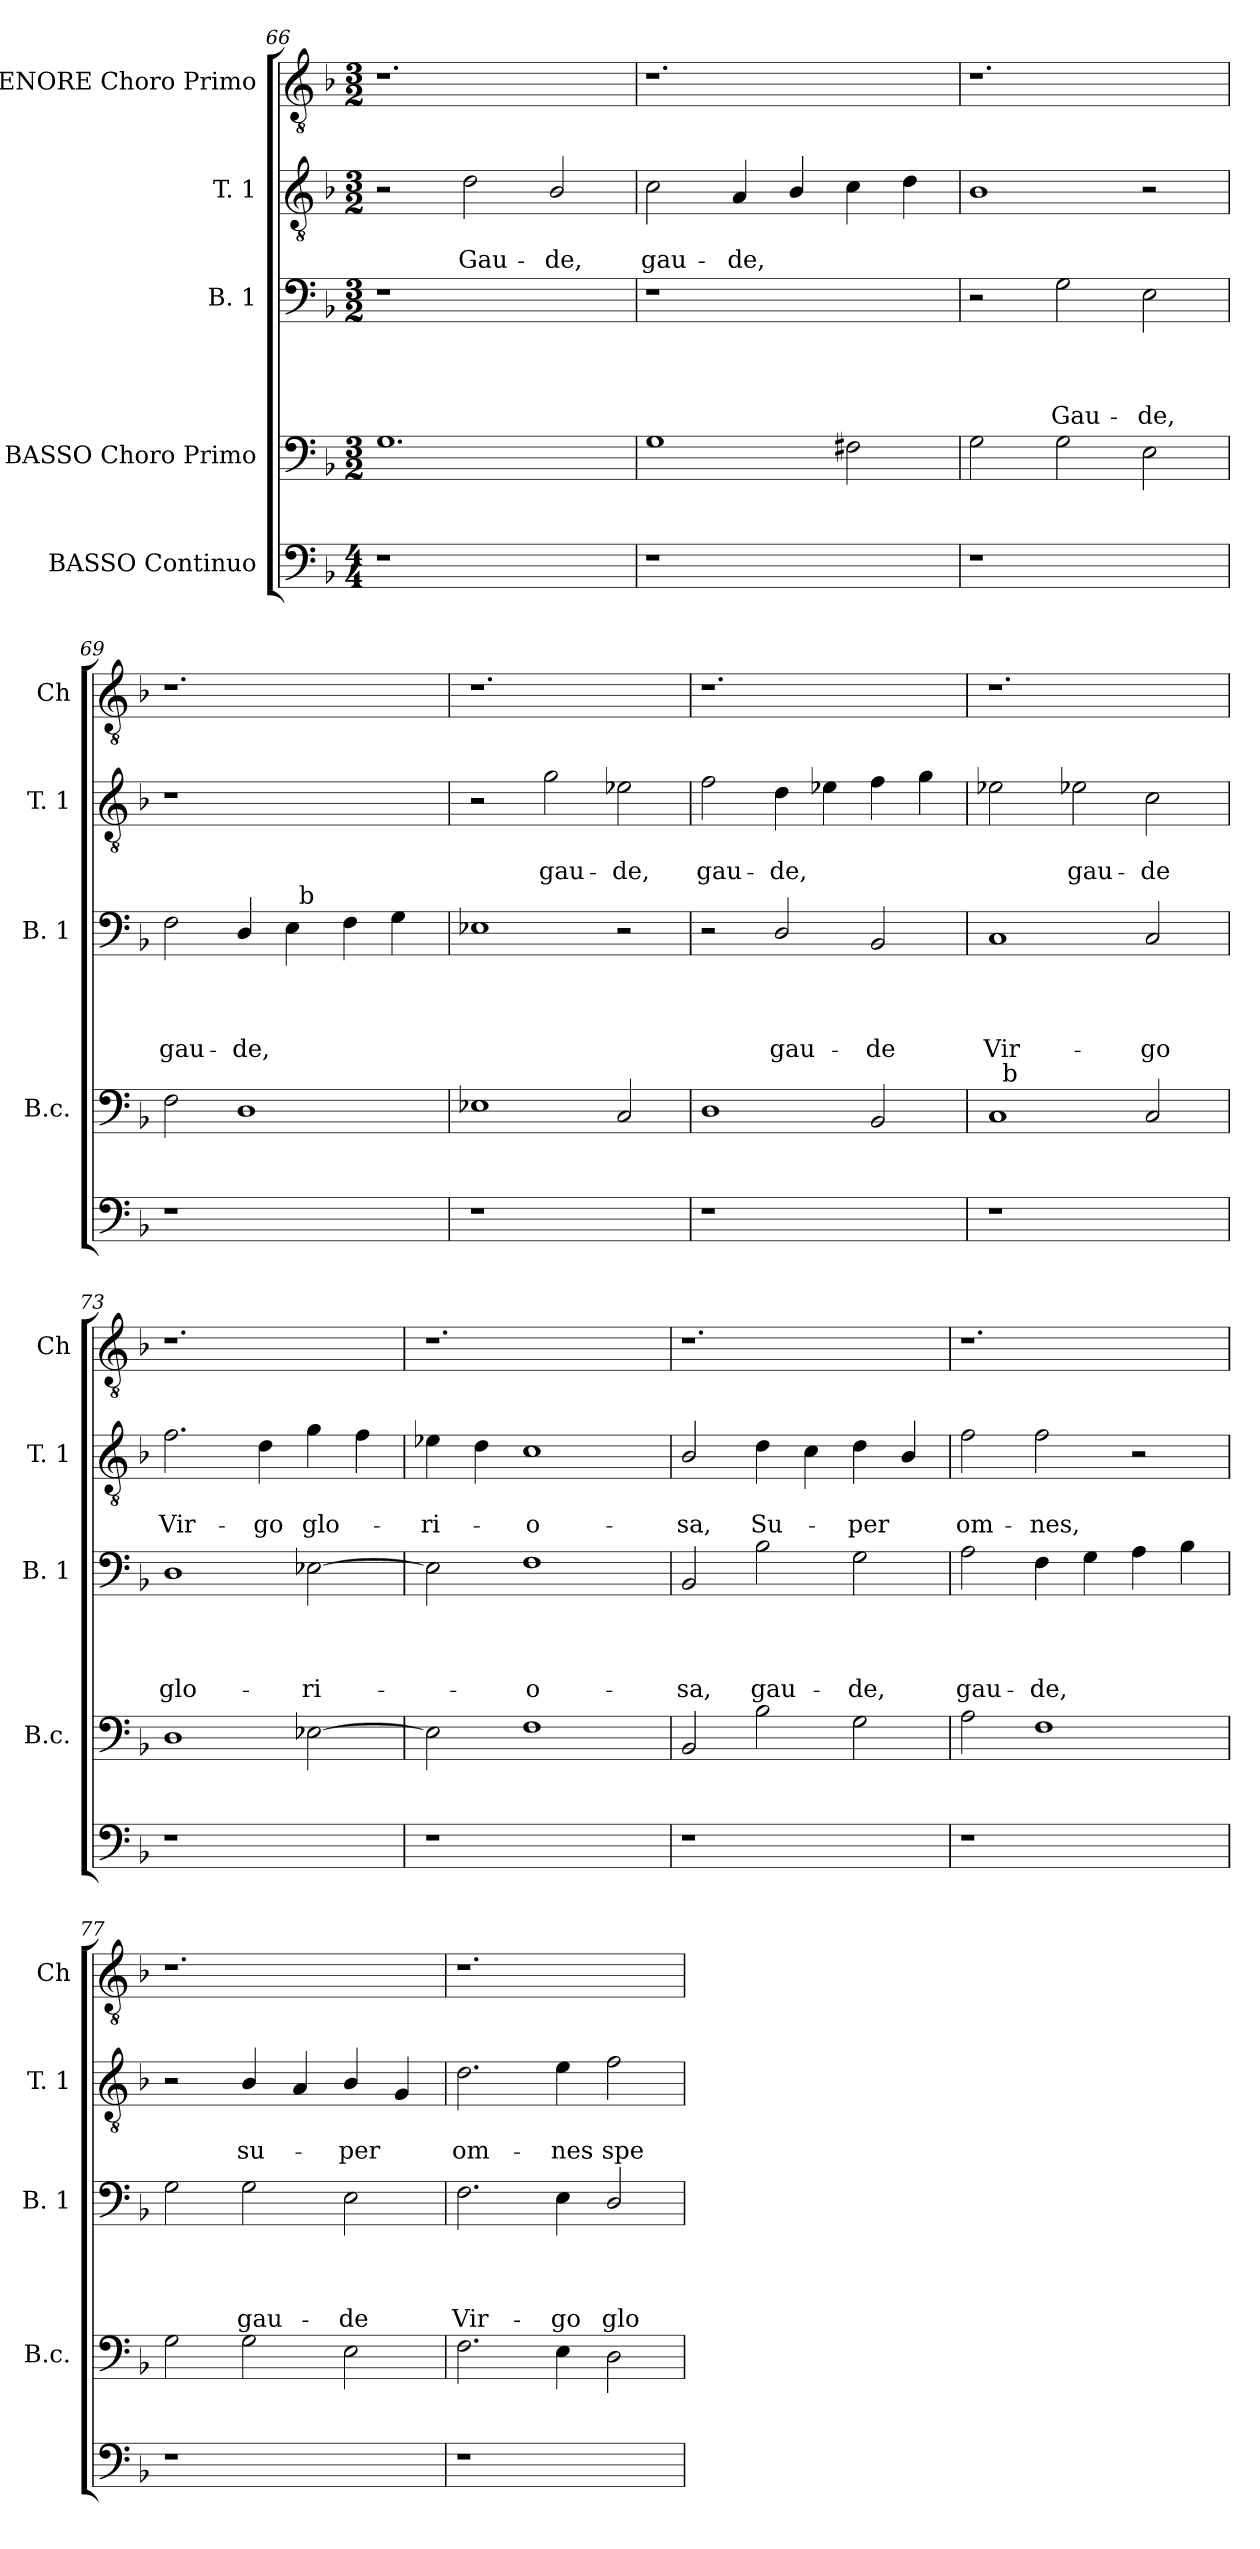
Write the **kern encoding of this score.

**kern	**kern	**kern	**text	**text	**text	**text	**kern	**text	**text	**kern
*part5	*part4	*part3	*part3	*part3	*part3	*part3	*part2	*part2	*part2	*part1
*staff5	*staff4	*staff3	*staff3	*staff3	*staff3	*staff3	*staff2	*staff2	*staff2	*staff1
*I"BASSO Continuo	*I"BASSO Choro Primo	*I"B. 1	*	*	*	*	*I"T. 1	*	*	*I"TENORE Choro Primo
*	*I'B.c.	*I'B. 1	*	*	*	*	*I'T. 1	*	*	*I'Ch
*clefF4	*clefF4	*clefF4	*	*	*	*	*clefGv2	*	*	*clefGv2
*ITrd7c12	*ITrd7c12	*	*	*	*	*	*	*	*	*
*k[b-]	*k[b-]	*k[b-]	*	*	*	*	*k[b-]	*	*	*k[b-]
*F:	*F:	*F:	*	*	*	*	*F:	*	*	*F:
*M4/4	*M3/2	*M3/2	*	*	*	*	*M3/2	*	*	*M3/2
=66	=66	=66	=66	=66	=66	=66	=66	=66	=66	=66
!	!	!LO:N:vis=1	!	!	!	!	!	!	!	!
1r	1.GG	1.r	.	.	.	.	2r	.	.	1.r
!	!	!	!	!	!	!	!	!	!LO:LY:b	!
.	.	.	.	.	.	.	2d\	.	Gau-	.
!	!	!	!	!	!	!	!	!	!LO:LY:b	!
2ryy	.	.	.	.	.	.	2B-/	.	-de,	.
=67	=67	=67	=67	=67	=67	=67	=67	=67	=67	=67
!	!	!LO:N:vis=1	!	!	!	!	!	!	!LO:LY:b	!
1r	1GG>	1.r	.	.	.	.	2c\	.	gau-	1.r
!	!	!	!	!	!	!	!	!	!LO:LY:b	!
.	.	.	.	.	.	.	4A/	.	-de,	.
.	.	.	.	.	.	.	4B-/	.	.	.
2ryy	2FF#X\	.	.	.	.	.	4c\	.	.	.
.	.	.	.	.	.	.	4d\	.	.	.
=68	=68	=68	=68	=68	=68	=68	=68	=68	=68	=68
1r	2GG\	2r	.	.	.	.	1B-	.	.	1.r
!	!	!	!	!	!	!LO:LY:b	!	!	!	!
.	2GG\	2G\	.	.	.	Gau-	.	.	.	.
!	!	!	!	!	!	!LO:LY:b	!	!	!	!
2ryy	2EE\	2E\	.	.	.	-de,	2r	.	.	.
!!LO:PB:g=z
=69	=69	=69	=69	=69	=69	=69	=69	=69	=69	=69
!	!	!	!	!	!	!LO:LY:b	!LO:N:vis=1	!	!	!
*	*	*^	*	*	*	*	*	*	*	*
1r	2FF\	2F\	2ryy	.	.	.	gau-	1.r	.	.	1.r
!	!	!	!	!	!	!	!LO:LY:b	!	!	!	!
.	1DD>	4D/	4ryy	.	.	.	-de,	.	.	.	.
.	.	4E\	32ryy	.	.	.	.	.	.	.	.
!	!	!	!LO:TX:a:t=b	!	!	!	!	!	!	!	!
.	.	.	2ryy	.	.	.	.	.	.	.	.
2ryy	.	4F\	.	.	.	.	.	.	.	.	.
.	.	4G\	.	.	.	.	.	.	.	.	.
.	.	.	8..ryy	.	.	.	.	.	.	.	.
*	*	*v	*v	*	*	*	*	*	*	*	*
=70	=70	=70	=70	=70	=70	=70	=70	=70	=70	=70
1r	1EE-X	1E-X	.	.	.	.	2r	.	.	1.r
!	!	!	!	!	!	!	!	!	!LO:LY:b	!
.	.	.	.	.	.	.	2g\	.	gau-	.
!	!	!	!	!	!	!	!	!	!LO:LY:b	!
2ryy	2CC/	2r	.	.	.	.	2e-X\	.	-de,	.
=71	=71	=71	=71	=71	=71	=71	=71	=71	=71	=71
!	!	!	!	!	!	!	!	!	!LO:LY:b	!
1r	1DD	2r	.	.	.	.	2f\	.	gau-	1.r
!	!	!	!	!	!	!LO:LY:b	!	!	!LO:LY:b	!
.	.	2D/	.	.	.	gau-	4d\	.	-de,	.
.	.	.	.	.	.	.	4e-X\	.	.	.
!	!	!	!	!	!	!LO:LY:b	!	!	!	!
2ryy	2BBB-/	2BB-/	.	.	.	-de	4f\	.	.	.
.	.	.	.	.	.	.	4g\	.	.	.
=72	=72	=72	=72	=72	=72	=72	=72	=72	=72	=72
!	!	!	!	!	!	!LO:LY:b	!	!	!	!
*	*^	*	*	*	*	*	*	*	*	*
1r	1CC	32ryy	1C	.	.	.	Vir-	2e-X\	.	.	1.r
!	!	!LO:TX:a:t=b	!	!	!	!	!	!	!	!	!
.	.	1ryy	.	.	.	.	.	.	.	.	.
!	!	!	!	!	!	!	!	!	!	!LO:LY:b	!
.	.	.	.	.	.	.	.	2e-X\	.	gau-	.
!	!	!	!	!	!	!	!LO:LY:b	!	!	!LO:LY:b	!
2ryy	2CC/	.	2C/	.	.	.	-go	2c\	.	-de	.
.	.	4...ryy	.	.	.	.	.	.	.	.	.
=73	=73	=73	=73	=73	=73	=73	=73	=73	=73	=73	=73
!	!	!	!	!	!	!	!LO:LY:b	!	!	!LO:LY:b	!
*	*v	*v	*	*	*	*	*	*	*	*	*
1r	1DD>	1D	.	.	.	glo-	2.f\	.	Vir-	1.r
!	!	!	!	!	!	!	!	!	!LO:LY:b	!
.	.	.	.	.	.	.	4d\	.	-go	.
!	!	!	!	!	!	!LO:LY:b	!	!	!LO:LY:b	!
2ryy	[>2EE-X\	[>2E-X\	.	.	.	-ri-	4g\	.	glo-	.
.	.	.	.	.	.	.	4f\	.	.	.
=74	=74	=74	=74	=74	=74	=74	=74	=74	=74	=74
!	!	!	!	!	!	!	!	!	!LO:LY:b	!
1r	2EE-\]	2E-\]	.	.	.	.	4e-X\	.	-ri-	1.r
.	.	.	.	.	.	.	4d\	.	.	.
!	!	!	!	!	!	!LO:LY:b:rj	!	!	!LO:LY:b:rj	!
.	1FF	1F	.	.	.	-o-	1c	.	-o-	.
2ryy	.	.	.	.	.	.	.	.	.	.
!!LO:LB:g=z
=75	=75	=75	=75	=75	=75	=75	=75	=75	=75	=75
!	!	!	!	!	!	!LO:LY:b	!	!	!LO:LY:b	!
1r	2BBB-/	2BB-/	.	.	.	-sa,	2B-/	.	-sa,	1.r
!	!	!	!	!	!	!LO:LY:b	!	!	!LO:LY:b	!
.	2BB-\	2B-\	.	.	.	gau-	4d\	.	Su-	.
.	.	.	.	.	.	.	4c\	.	.	.
!	!	!	!	!	!	!LO:LY:b	!	!	!LO:LY:b	!
2ryy	2GG\	2G\	.	.	.	-de,	4d\	.	-per	.
.	.	.	.	.	.	.	4B-/	.	.	.
=76	=76	=76	=76	=76	=76	=76	=76	=76	=76	=76
!	!	!	!	!	!	!LO:LY:b	!	!	!LO:LY:b	!
1r	2AA>\	2A\	.	.	.	gau-	2f\	.	om-	1.r
!	!	!	!	!	!	!LO:LY:b	!	!	!LO:LY:b	!
.	1FF	4F\	.	.	.	-de,	2f\	.	-nes,	.
.	.	4G\	.	.	.	.	.	.	.	.
2ryy	.	4A\	.	.	.	.	2r	.	.	.
.	.	4B-\	.	.	.	.	.	.	.	.
=77	=77	=77	=77	=77	=77	=77	=77	=77	=77	=77
1r	2GG\	2G\	.	.	.	.	2r	.	.	1.r
!	!	!	!	!	!	!LO:LY:b	!	!	!LO:LY:b	!
.	2GG\	2G\	.	.	.	gau-	4B-/	.	su-	.
.	.	.	.	.	.	.	4A/	.	.	.
!	!	!	!	!	!	!LO:LY:b	!	!	!LO:LY:b	!
2ryy	2EE>\	2E\	.	.	.	-de	4B-/	.	-per	.
.	.	.	.	.	.	.	4G/	.	.	.
=78	=78	=78	=78	=78	=78	=78	=78	=78	=78	=78
!	!	!	!	!	!	!LO:LY:b	!	!	!LO:LY:b	!
1r	2.FF>\	2.F\	.	.	.	Vir-	2.d\	.	om-	1.r
!	!	!	!	!	!	!LO:LY:b	!	!	!LO:LY:b	!
.	4EE\	4E\	.	.	.	-go	4e\	.	-nes	.
!	!	!	!	!	!	!LO:LY:b	!	!	!LO:LY:b	!
2ryy	2DD\	2D/	.	.	.	glo-	2f\	.	spe-	.
=	=	=	=	=	=	=	=	=	=	=
*-	*-	*-	*-	*-	*-	*-	*-	*-	*-	*-
